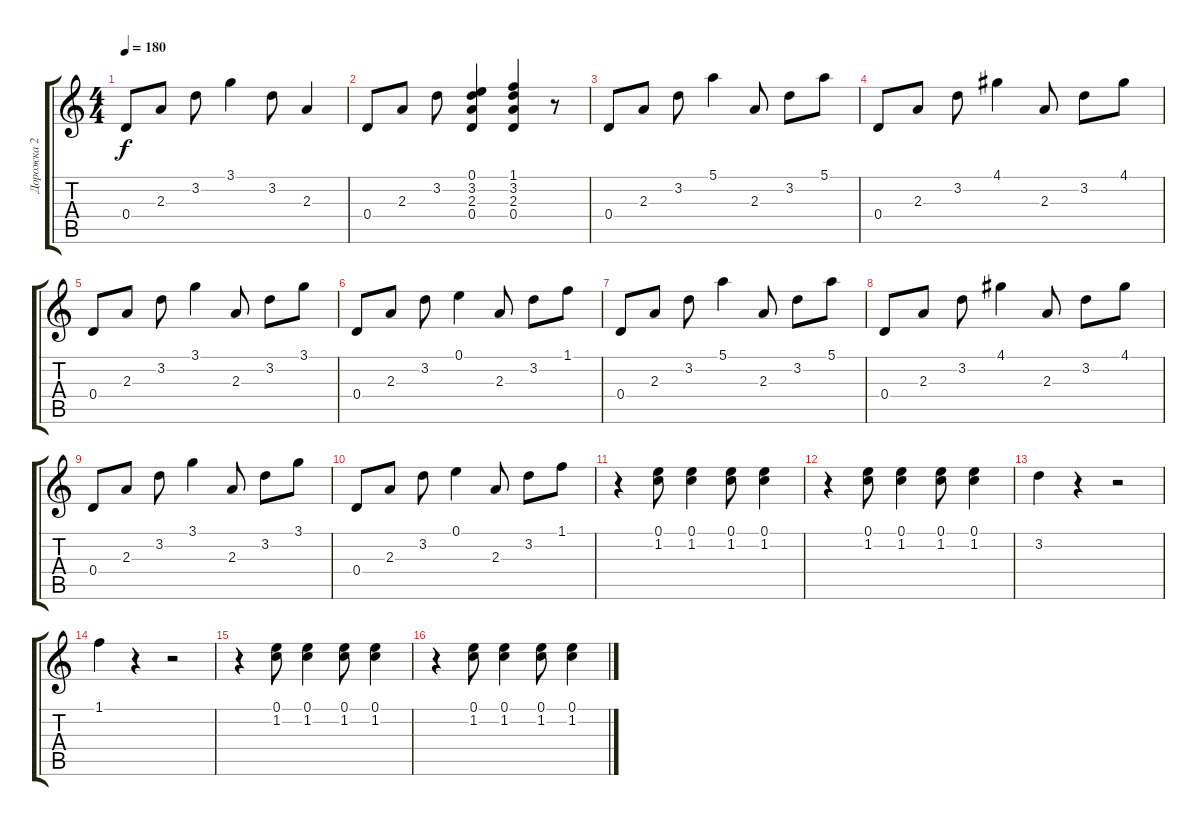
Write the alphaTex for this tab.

\track ("Дорожка 2" "Дорожка 2") {instrument electricguitarclean}
\staff {score tabs}
\tuning (E4 B3 G3 D3 A2 E2) {hide}
\ts (4 4)
\tempo 180
\clef g2
\ks c
0.4.8{dy f} 2.3.8 3.2.8 3.1.4 3.2.8 2.3.4 |
0.4.8 2.3.8 3.2.8 (0.1 3.2 2.3 0.4).4 (1.1 3.2 2.3 0.4).4 r.8 |
0.4.8 2.3.8 3.2.8 5.1.4 2.3.8 3.2.8 5.1.8 |
0.4.8 2.3.8 3.2.8 4.1.4 2.3.8 3.2.8 4.1.8 |
0.4.8 2.3.8 3.2.8 3.1.4 2.3.8 3.2.8 3.1.8 |
0.4.8 2.3.8 3.2.8 0.1.4 2.3.8 3.2.8 1.1.8 |
0.4.8 2.3.8 3.2.8 5.1.4 2.3.8 3.2.8 5.1.8 |
0.4.8 2.3.8 3.2.8 4.1.4 2.3.8 3.2.8 4.1.8 |
0.4.8 2.3.8 3.2.8 3.1.4 2.3.8 3.2.8 3.1.8 |
0.4.8 2.3.8 3.2.8 0.1.4 2.3.8 3.2.8 1.1.8 |
r.4 (0.1 1.2).8 (0.1 1.2).4 (0.1 1.2).8 (0.1 1.2).4 |
r.4 (0.1 1.2).8 (0.1 1.2).4 (0.1 1.2).8 (0.1 1.2).4 |
3.2.4 r.4 r.2 |
1.1.4 r.4 r.2 |
r.4 (0.1 1.2).8 (0.1 1.2).4 (0.1 1.2).8 (0.1 1.2).4 |
r.4 (0.1 1.2).8 (0.1 1.2).4 (0.1 1.2).8 (0.1 1.2).4
